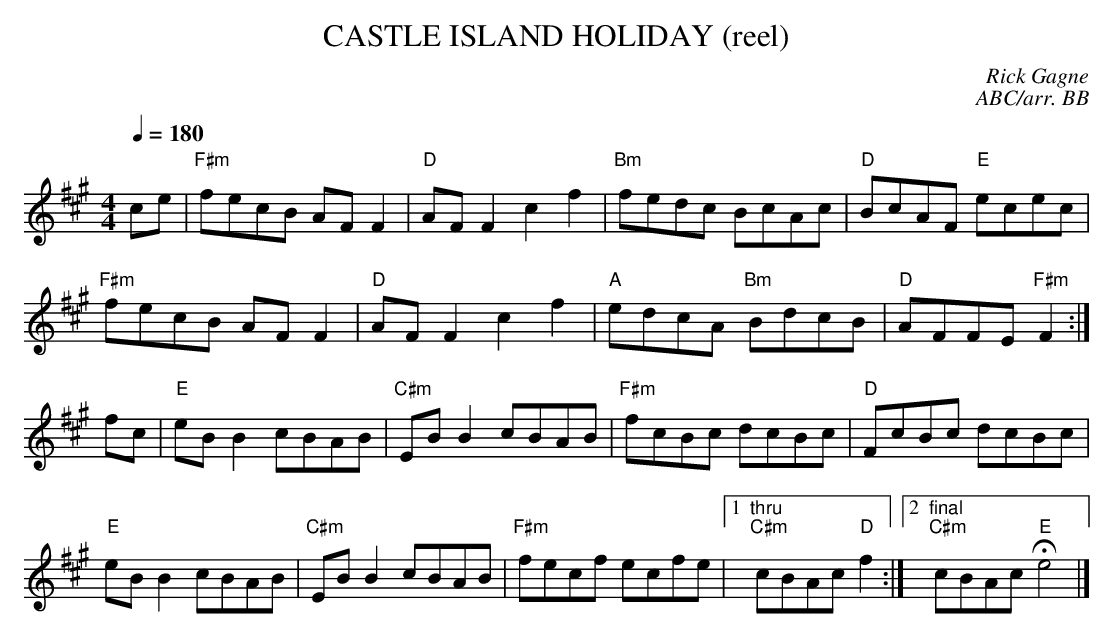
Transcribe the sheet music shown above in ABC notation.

X:1
T: CASTLE ISLAND HOLIDAY (reel)
C: Rick Gagne
C:ABC/arr. BB
Q:1/4=180
M: 4/4
K: F#m
ce | "F#m"fecB AFF2 | "D"AFF2 c2f2 | "Bm"fedc BcAc | "D"BcAF "E"ecec |
"F#m"fecB AFF2 | "D"AFF2 c2f2 | "A"edcA "Bm"BdcB | "D"AFFE "F#m"F2 :|
fc | "E"eBB2 cBAB | "C#m"EBB2 cBAB | "F#m"fcBc dcBc | "D"FcBc dcBc |
"E"eBB2 cBAB | "C#m"EBB2 cBAB | "F#m"fecf ecfe |1 "thru""C#m"cBAc "D"f2 :|\
[2 "final""C#m"cBAc "E"He4 |]
